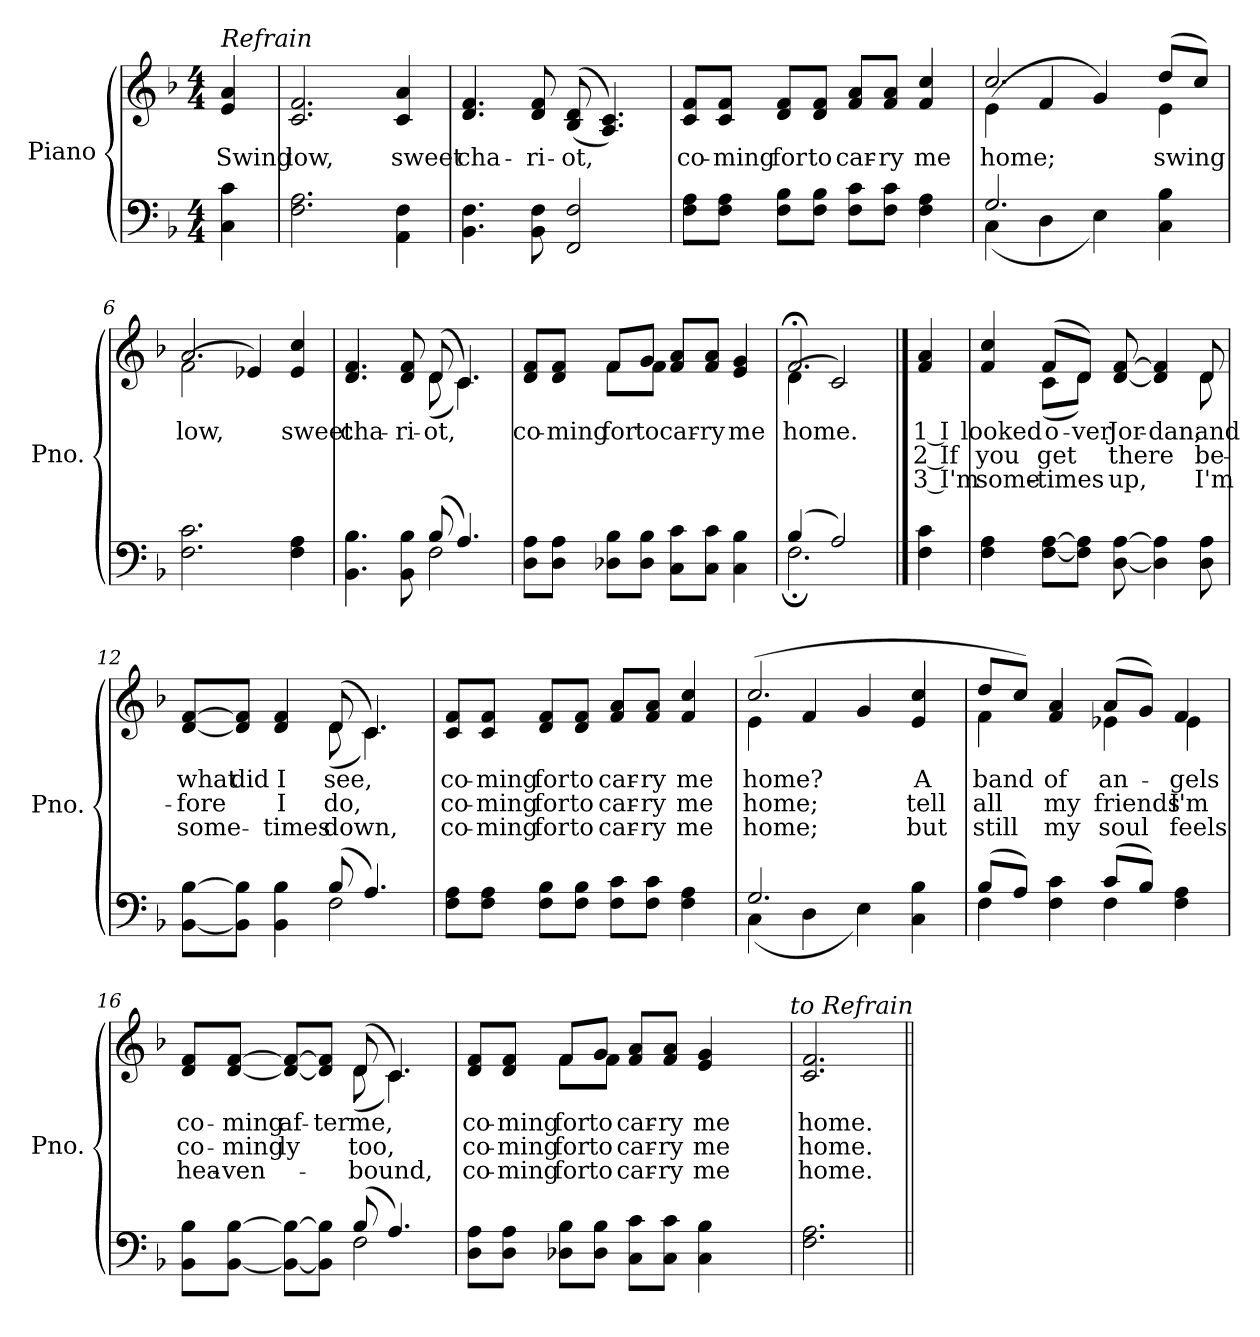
**kern	**kern	**text	**text	**text
*part2	*part1	*part1	*part1	*part1
*staff2	*staff1	*staff1	*staff1	*staff1
*I"Piano	*I"Piano	*	*	*
*I'Pno.	*I'Pno.	*	*	*
!!LO:PB:g=z
*clefF4	*clefG2	*	*	*
*k[b-]	*k[b-]	*	*	*
*F:	*F:	*	*	*
*M4/4	*M4/4	*	*	*
=	=	=	=	=
!	!LO:TX:a:i:t=Refrain	!	!	!
!	!	!LO:LY:b:color=#000000	!	!
4Ci\ 4ci	4ei/ 4ai	Swing	.	.
=1	=1	=1	=1	=1
!	!	!LO:LY:b:color=#000000	!	!
2.Fi\ 2.Ai	2.ci/ 2.fi	low,	.	.
!	!	!LO:LY:b:color=#000000	!	!
4AAi\ 4Fi	4ci/ 4ai	sweet	.	.
=2	=2	=2	=2	=2
!	!	!LO:LY:b:color=#000000	!	!
4.BB-i\ 4.Fi	4.di/ 4.fi	cha-	.	.
!	!	!LO:LY:b:color=#000000	!	!
8BB-i\ 8Fi	8di/ 8fi	-ri-	.	.
!	!	!LO:LY:b:color=#000000	!	!
2FFi/ 2Fi	((8B-i/ 8di	-ot,	.	.
.	4.Ai/ 4.ci))	.	.	.
=3	=3	=3	=3	=3
!	!	!LO:LY:b:color=#000000	!	!
8Fi\ 8AiL	8ci/ 8fiL	co-	.	.
!	!	!LO:LY:b:color=#000000	!	!
8Fi\ 8AiJ	8ci/ 8fiJ	-ming	.	.
!	!	!LO:LY:b:color=#000000	!	!
8Fi\ 8B-iL	8di/ 8fiL	for	.	.
!	!	!LO:LY:b:color=#000000	!	!
8Fi\ 8B-iJ	8di/ 8fiJ	to	.	.
!	!	!LO:LY:b:color=#000000	!	!
8Fi\ 8ciL	8fi/ 8aiL	car-	.	.
!	!	!LO:LY:b:color=#000000	!	!
8Fi\ 8ciJ	8fi/ 8aiJ	-ry	.	.
!	!	!LO:LY:b:color=#000000	!	!
4Fi\ 4Ai	4fi/ 4cci	me	.	.
!!LO:LB:g=z
=4	=4	=4	=4	=4
*^	*	*	*	*
!	!	!	!LO:LY:b:color=#000000	!	!
*	*	*^	*	*	*
2.Gi/	(4Ci\	2.cci/	(4ei\	home;	.	.
.	4Di\	.	4fi/	.	.	.
.	4Ei\)	.	4gi/)	.	.	.
=5-	=5-	=5-	=5-	=5-	=5-	=5-
!	!	!	!	!LO:LY:b:color=#000000	!	!
*v	*v	*	*	*	*	*
4Ci\ 4B-i	(8ddi/L	4ei\	swing	.	.
.	8cci/J)	.	.	.	.
=6	=6	=6	=6	=6	=6
!	!	!	!LO:LY:b:color=#000000	!	!
2.Fi\ 2.ci	2.ai/	(2fi\	low,	.	.
.	.	4e-Xi/)	.	.	.
!	!	!	!LO:LY:b:color=#000000	!	!
4Fi\ 4Ai	4e-i/ 4cci	4ryy	sweet	.	.
=7	=7	=7	=7	=7	=7
*^	*	*	*	*	*
!	!	!	!	!LO:LY:b:color=#000000	!	!
4.BB-i\ 4.B-i	2ryy	4.di/ 4.fi	2ryy	cha-	.	.
!	!	!	!	!LO:LY:b:color=#000000	!	!
8BB-i\ 8B-i	.	8di/ 8fi	.	-ri-	.	.
!	!	!	!	!LO:LY:b:color=#000000	!	!
(8B-i/	2Fi\	(8di/	(8di\L	-ot,	.	.
4.Ai/)	.	4.ci/)	4.ci\)	.	.	.
*v	*v	*	*	*	*	*
!!LO:LB:g=z	!!
=8	=8	=8	=8	=8	=8
!	!	!	!LO:LY:b:color=#000000	!	!
8Di\ 8AiL	8di/ 8fiL	4ryy	co-	.	.
!	!	!	!LO:LY:b:color=#000000	!	!
8Di\ 8AiJ	8di/ 8fiJ	.	-ming	.	.
!	!	!	!LO:LY:b:color=#000000	!	!
8D-Xi\ 8B-iL	8fi/L	8fi\L	for	.	.
!	!	!	!LO:LY:b:color=#000000	!	!
8D-i\ 8B-iJ	8gi/J	8fi\J	to	.	.
!	!	!	!LO:LY:b:color=#000000	!	!
8Ci\ 8ciL	8fi/ 8aiL	2ryy	car-	.	.
!	!	!	!LO:LY:b:color=#000000	!	!
8Ci\ 8ciJ	8fi/ 8aiJ	.	-ry	.	.
!	!	!	!LO:LY:b:color=#000000	!	!
4Ci\ 4B-i	4ei/ 4gi	.	me	.	.
=9	=9	=9	=9	=9	=9
*^	*	*	*	*	*
!	!	!	!	!LO:LY:b:color=#000000	!	!
(4B-i/	2.F;i\	2.f;i/	(4di\	home.	.	.
2Ai/)	.	.	2ci/)	.	.	.
*v	*v	*	*	*	*	*
==10	==10	==10	==10	==10	==10
!	!	!	!LO:LY:b:color=#000000	!LO:LY:b:color=#000000	!LO:LY:b:color=#000000
*	*v	*v	*	*	*
4Fi\ 4ci	4fi/ 4ai	1 I	2 If	3 I'm
=11	=11	=11	=11	=11
!	!	!LO:LY:b:color=#000000	!LO:LY:b:color=#000000	!LO:LY:b:color=#000000
*	*^	*	*	*
4Fi\ 4Ai	4fi/ 4cci	4ryy	looked	you	some-
!	!	!	!LO:LY:b:color=#000000	!LO:LY:b:color=#000000	!LO:LY:b:color=#000000
[8Fi\ [8AiL	(8fi/L	(8ci\L	o-	get	-times
!	!	!	!LO:LY:b:color=#000000	!	!
8Fi\] 8Ai]J	8di/J)	8di\J)	-ver	.	.
!	!	!	!LO:LY:b:color=#000000	!LO:LY:b:color=#000000	!LO:LY:b:color=#000000
[8Di\ [8AiL	[8di/ [8fi	4.ryy	Jor-	there	up,
!	!	!	!LO:LY:b:color=#000000	!	!
4Di\] 4Ai]	4di/] 4fi]	.	-dan,	.	.
!	!	!	!LO:LY:b:color=#000000	!LO:LY:b:color=#000000	!LO:LY:b:color=#000000
8Di\ 8AiL	8di/	8di\	and	be-	I'm
!!LO:LB:g=z	!!
=12	=12	=12	=12	=12	=12
*^	*	*	*	*	*
!	!	!	!	!LO:LY:b:color=#000000	!LO:LY:b:color=#000000	!LO:LY:b:color=#000000
[8BB-i\ [8B-iL	2ryy	[8di/ [8fiL	2ryy	what	-fore	some-
!	!	!	!	!LO:LY:b:color=#000000	!	!
8BB-i\] 8B-i]J	.	8di/] 8fi]J	.	did	.	.
!	!	!	!	!LO:LY:b:color=#000000	!LO:LY:b:color=#000000	!LO:LY:b:color=#000000
4BB-i\ 4B-i	.	4di/ 4fi	.	I	I	-times
!	!	!	!	!LO:LY:b:color=#000000	!LO:LY:b:color=#000000	!LO:LY:b:color=#000000
(8B-i/	2Fi\	(8di/	(8di\L	see,	do,	down,
4.Ai/)	.	4.ci/)	4.ci\)	.	.	.
*v	*v	*	*	*	*	*
=13	=13	=13	=13	=13	=13
!	!	!	!LO:LY:b:color=#000000	!LO:LY:b:color=#000000	!LO:LY:b:color=#000000
*	*v	*v	*	*	*
8Fi\ 8AiL	8ci/ 8fiL	co-	co-	co-
!	!	!LO:LY:b:color=#000000	!LO:LY:b:color=#000000	!LO:LY:b:color=#000000
8Fi\ 8AiJ	8ci/ 8fiJ	-ming	-ming	-ming
!	!	!LO:LY:b:color=#000000	!LO:LY:b:color=#000000	!LO:LY:b:color=#000000
8Fi\ 8B-iL	8di/ 8fiL	for	for	for
!	!	!LO:LY:b:color=#000000	!LO:LY:b:color=#000000	!LO:LY:b:color=#000000
8Fi\ 8B-iJ	8di/ 8fiJ	to	to	to
!	!	!LO:LY:b:color=#000000	!LO:LY:b:color=#000000	!LO:LY:b:color=#000000
8Fi\ 8ciL	8fi/ 8aiL	car-	car-	car-
!	!	!LO:LY:b:color=#000000	!LO:LY:b:color=#000000	!LO:LY:b:color=#000000
8Fi\ 8ciJ	8fi/ 8aiJ	-ry	-ry	-ry
!	!	!LO:LY:b:color=#000000	!LO:LY:b:color=#000000	!LO:LY:b:color=#000000
4Fi\ 4Ai	4fi/ 4cci	me	me	me
=14	=14	=14	=14	=14
*^	*	*	*	*
!	!	!	!LO:LY:b:color=#000000	!LO:LY:b:color=#000000	!LO:LY:b:color=#000000
*	*	*^	*	*	*
2.Gi/	(4Ci\	2.cci/	(4ei\	home?	home;	home;
.	4Di\	.	4fi/	.	.	.
.	4Ei\)	.	4gi/	.	.	.
!	!	!	!	!LO:LY:b:color=#000000	!LO:LY:b:color=#000000	!LO:LY:b:color=#000000
4Ci\ 4B-i	4ryy	4ei/ 4cci	4ryy	A	tell	but
!!LO:LB:g=z	!!
=15	=15	=15	=15	=15	=15	=15
!	!	!	!	!LO:LY:b:color=#000000	!LO:LY:b:color=#000000	!LO:LY:b:color=#000000
(8B-i/L	4Fi\	8ddi/L	4fi\	band	all	still
8Ai/J)	.	8cci/J)	.	.	.	.
!	!	!	!	!LO:LY:b:color=#000000	!LO:LY:b:color=#000000	!LO:LY:b:color=#000000
4Fi\ 4ci	4ryy	4fi/ 4ai	4ryy	of	my	my
!	!	!	!	!LO:LY:b:color=#000000	!LO:LY:b:color=#000000	!LO:LY:b:color=#000000
(8ci/L	4Fi\	(8ai/L	4e-Xi\	an-	friends	soul
8B-i/J)	.	8gi/J)	.	.	.	.
!	!	!	!	!LO:LY:b:color=#000000	!LO:LY:b:color=#000000	!LO:LY:b:color=#000000
4Fi\ 4Ai	4ryy	4fi/	4e-i\	-gels	I'm	feels
=16	=16	=16	=16	=16	=16	=16
!	!	!	!	!LO:LY:b:color=#000000	!LO:LY:b:color=#000000	!LO:LY:b:color=#000000
8BB-i\ 8B-iL	2ryy	8di/ 8fiL	2ryy	co-	co-	hea-
!	!	!	!	!LO:LY:b:color=#000000	!LO:LY:b:color=#000000	!LO:LY:b:color=#000000
[8BB-i\ [8B-iJ	.	[8di/ [8fiJ	.	-ming	-ming	-ven-
!	!	!	!	!LO:LY:b:color=#000000	!LO:LY:b:color=#000000	!
8BB-i\_ 8B-i_L	.	8di/_ 8fi_L	.	af-	-ly	.
!	!	!	!	!LO:LY:b:color=#000000	!	!
8BB-i\] 8B-i]J	.	8di/] 8fi]J	.	-ter	.	.
!	!	!	!	!LO:LY:b:color=#000000	!LO:LY:b:color=#000000	!LO:LY:b:color=#000000
(8B-i/	2Fi\	(8di/	(8di\L	me,	too,	bound,
4.Ai/)	.	4.ci/)	4.ci\)	.	.	.
*v	*v	*	*	*	*	*
!!LO:LB:g=z
=17	=17	=17	=17	=17	=17
!	!	!	!LO:LY:b:color=#000000	!LO:LY:b:color=#000000	!LO:LY:b:color=#000000
*	*	*^	*	*	*
8Di\ 8AiL	8di/ 8fiL	4ryy	2ryy	co-	co-	co-
!	!	!	!	!LO:LY:b:color=#000000	!LO:LY:b:color=#000000	!LO:LY:b:color=#000000
8Di\ 8AiJ	8di/ 8fiJ	.	.	-ming	-ming	-ming
!	!	!	!	!LO:LY:b:color=#000000	!LO:LY:b:color=#000000	!LO:LY:b:color=#000000
8D-Xi\ 8B-iL	8fi/L	8fi\L	.	for	for	for
!	!	!	!	!LO:LY:b:color=#000000	!LO:LY:b:color=#000000	!LO:LY:b:color=#000000
8D-i\ 8B-iJ	8gi/J	8fi\J	.	to	to	to
!	!	!	!	!LO:LY:b:color=#000000	!LO:LY:b:color=#000000	!LO:LY:b:color=#000000
8Ci\ 8ciL	8fi/ 8aiL	2ryy	4ryy	car-	car-	car-
!	!	!	!	!LO:LY:b:color=#000000	!LO:LY:b:color=#000000	!LO:LY:b:color=#000000
8Ci\ 8ciJ	8fi/ 8aiJ	.	.	-ry	-ry	-ry
!	!	!	!	!LO:LY:b:color=#000000	!LO:LY:b:color=#000000	!LO:LY:b:color=#000000
4Ci\ 4B-i	4ei/ 4gi	.	8ryy	me	me	me
.	.	.	16ryy	.	.	.
.	.	.	32ryy	.	.	.
.	.	.	64ryy	.	.	.
.	.	.	128...ryy	.	.	.
!	!	!	!LO:TX:a:i:t=to Refrain	!	!	!
.	.	.	1024ryy	.	.	.
=18	=18	=18	=18	=18	=18	=18
!	!	!	!	!LO:LY:b:color=#000000	!LO:LY:b:color=#000000	!LO:LY:b:color=#000000
*	*v	*v	*v	*	*	*
2.Fi\ 2.Ai	2.ci/ 2.fi	home.	home.	home.
=||	=||	=||	=||	=||
*-	*-	*-	*-	*-
